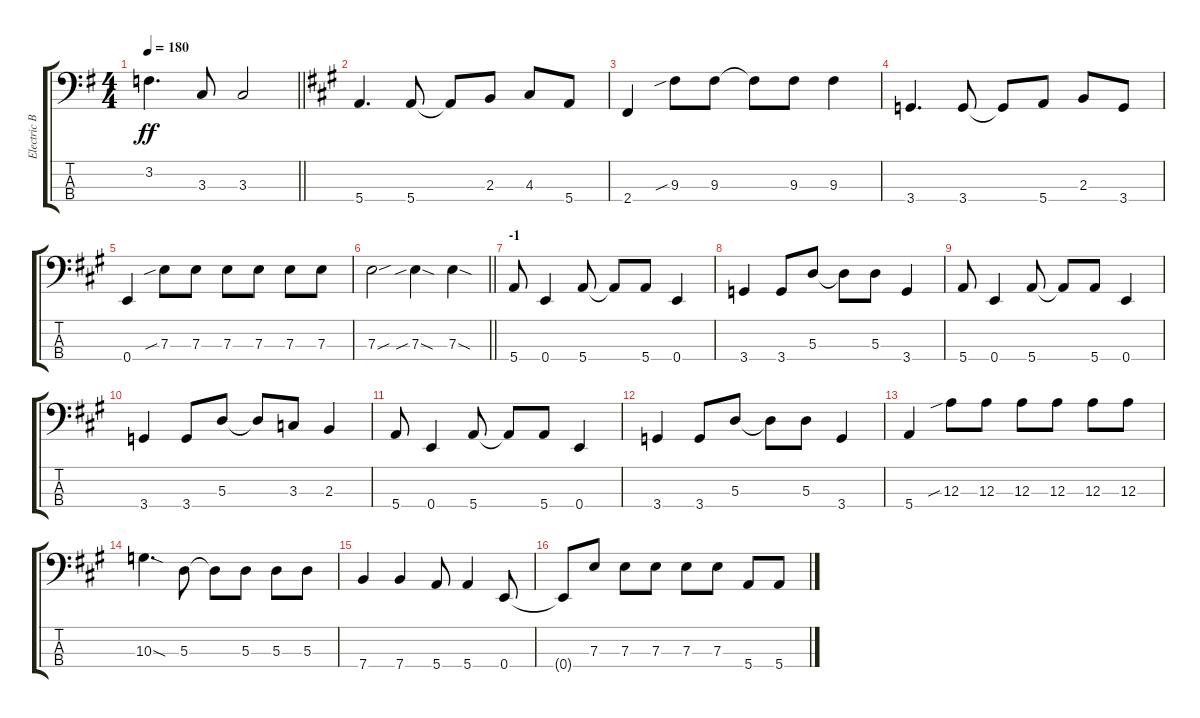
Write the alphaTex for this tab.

\track ("Electric Bass" "Electric B") {instrument electricbassfinger}
\staff {score tabs}
\tuning (G2 D2 A1 E1) {hide}
\ts (4 4)
\tempo 180
\clef f4
\barLineRight lightlight
\ks g
3.2.4{d dy ff} 3.3.8 3.3.2 |
\section ("" "")
\ks a
5.4.4{d} 5.4.8 5.4{t}.8 2.3.8 4.3.8 5.4.8 |
2.4.4 9.3{sib}.8 9.3.8 9.3{t}.8 9.3.8 9.3.4 |
3.4.4{d} 3.4.8 3.4{t}.8 5.4.8 2.3.8 3.4.8 |
0.4.4 7.3{sib}.8 7.3.8 7.3.8 7.3.8 7.3.8 7.3.8 |
\barLineRight lightlight
7.3{sou}.2 7.3{sib sod}.4 7.3{sod}.4 |
\section ("" "-1")
5.4.8 0.4.4 5.4.8 5.4{t}.8 5.4.8 0.4.4 |
3.4.4 3.4.8 5.3.8 5.3{t}.8 5.3.8 3.4.4 |
5.4.8 0.4.4 5.4.8 5.4{t}.8 5.4.8 0.4.4 |
3.4.4 3.4.8 5.3.8 5.3{t}.8 3.3.8 2.3.4 |
5.4.8 0.4.4 5.4.8 5.4{t}.8 5.4.8 0.4.4 |
3.4.4 3.4.8 5.3.8 5.3{t}.8 5.3.8 3.4.4 |
5.4.4 12.3{sib}.8 12.3.8 12.3.8 12.3.8 12.3.8 12.3.8 |
10.3{sod}.4{d} 5.3.8 5.3{t}.8 5.3.8 5.3.8 5.3.8 |
7.4.4 7.4.4 5.4.8 5.4.4 0.4.8 |
0.4{t}.8 7.3.8 7.3.8 7.3.8 7.3.8 7.3.8 5.4.8 5.4.8
